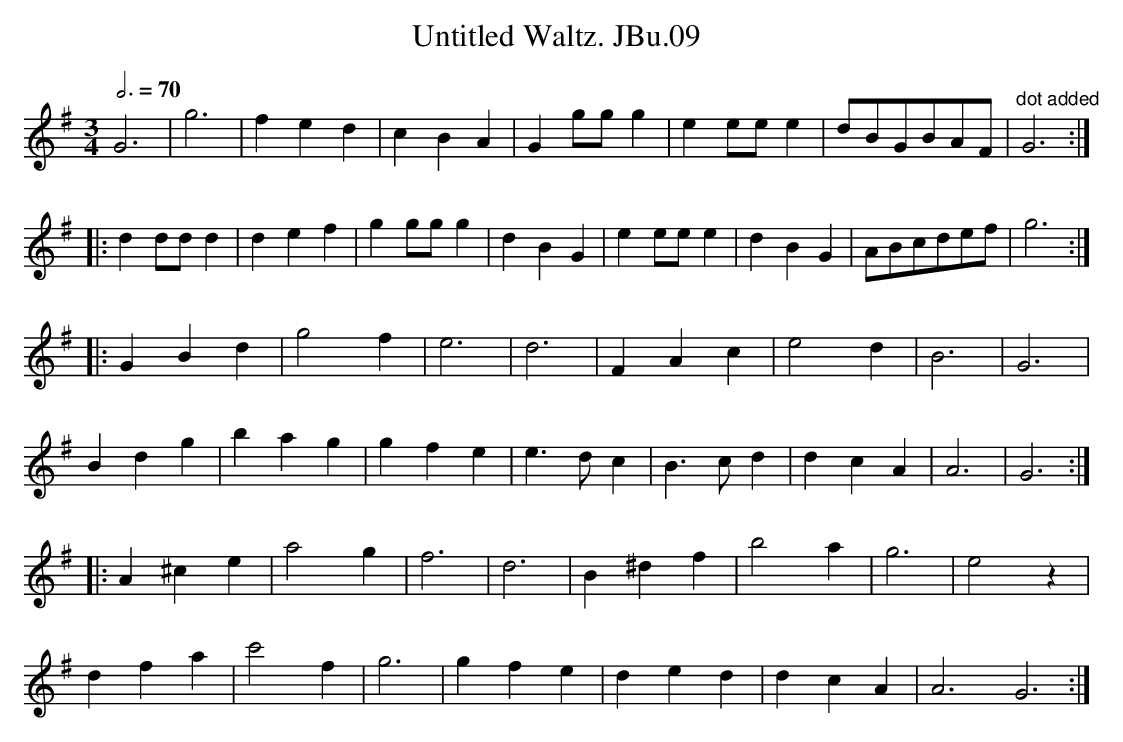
X:1
T:Untitled Waltz. JBu.09
M:3/4
L:1/4
Q:3/4=70
K:G
G3|g3|fed|cBA|Gg/g/g|ee/e/e|d/B/G/B/A/F/|"dot added"G3:|
|:dd/d/d|def|gg/g/g|dBG|ee/e/e|dBG|A/B/c/d/e/f/|g3:|
|:GBd|g2f|e3|d3|FAc|e2d|B3|G3|
Bdg|bag|gfe|e>dc|B>cd|dcA|A3|G3:|
|:A^ce|a2g|f3|d3|B^df|b2a|g3|e2z|
dfa|c'2f|g3|gfe|ded|dcA|A3G3:|
